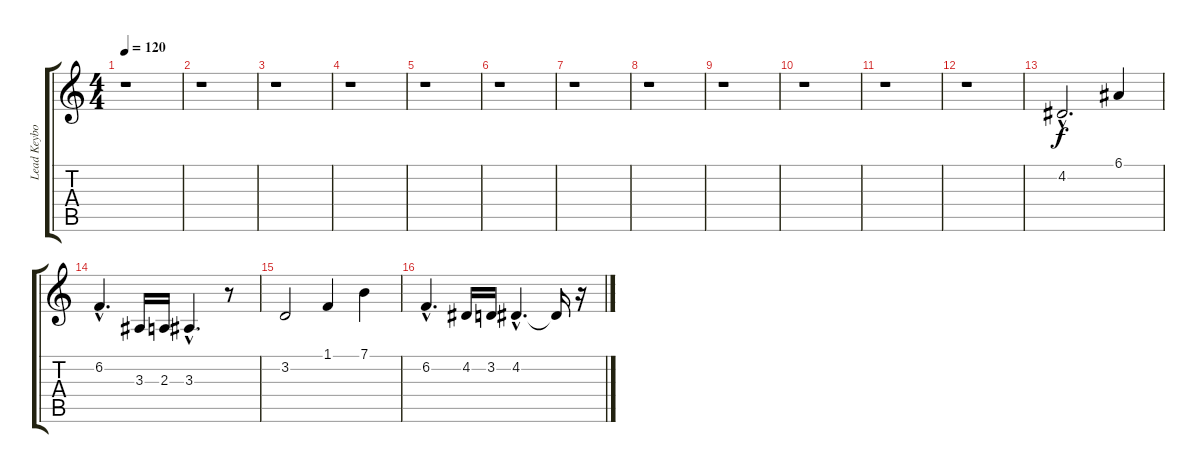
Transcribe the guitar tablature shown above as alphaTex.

\track ("Lead Keyboard Melody" "Lead Keybo") {instrument flute}
\staff {score tabs}
\tuning (E4 B3 G3 D3 A2 E2) {hide}
\ts (4 4)
\tempo 120
\clef g2
\ks c
r.1{dy f instrument flute} |
r.1 |
r.1 |
r.1 |
r.1 |
r.1 |
r.1 |
r.1 |
r.1 |
r.1 |
r.1 |
r.1 |
\section ("" "")
4.2{hac}.2{d} 6.1.4 |
6.2{hac}.4{d} 3.3.16 2.3.16 3.3{hac}.4{d} r.8 |
3.2.2 1.1.4 7.1.4 |
6.2{hac}.4{d} 4.2.16 3.2.16 4.2{hac}.4{d} 4.2{t}.16 r.16
